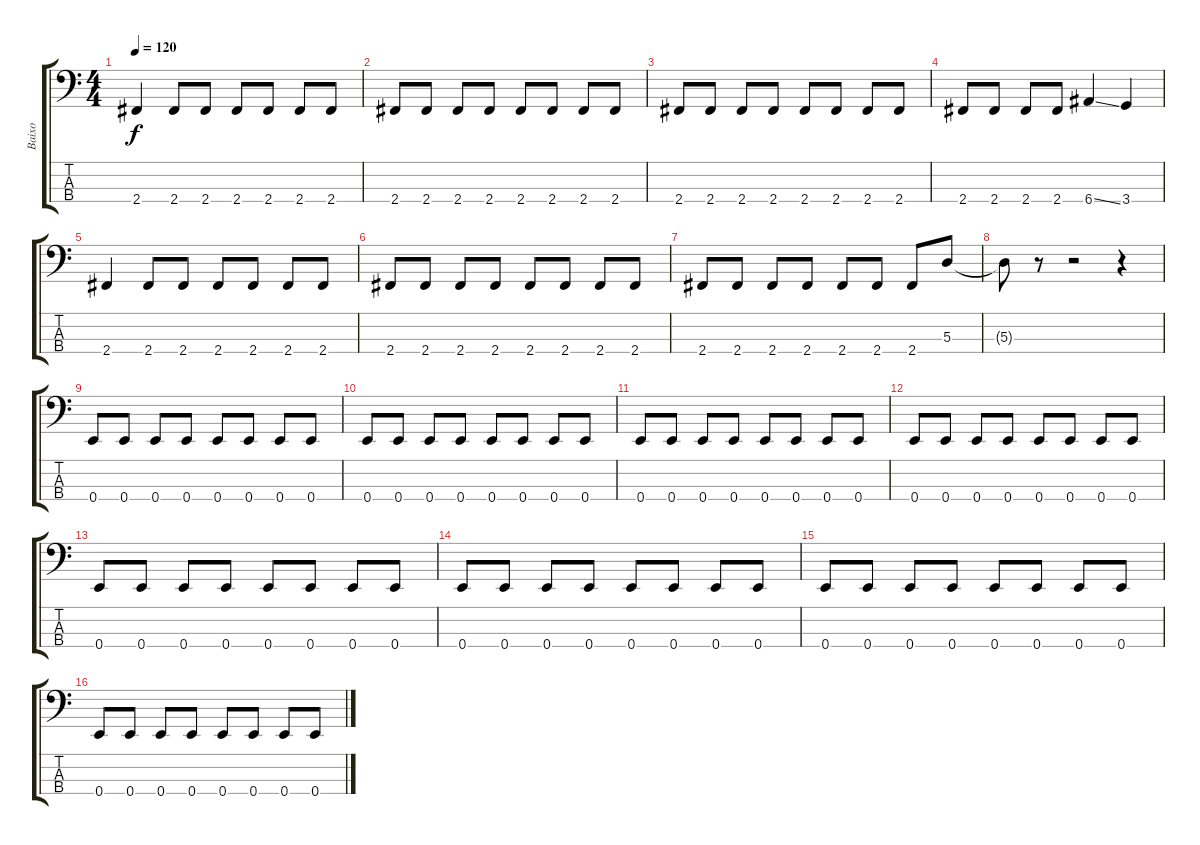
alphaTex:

\track ("Baixo" "Baixo") {instrument electricbassfinger}
\staff {score tabs}
\tuning (G2 D2 A1 E1) {hide}
\ts (4 4)
\tempo 120
\clef f4
\ks c
2.4.4{dy f} 2.4.8 2.4.8 2.4.8 2.4.8 2.4.8 2.4.8 |
2.4.8 2.4.8 2.4.8 2.4.8 2.4.8 2.4.8 2.4.8 2.4.8 |
2.4.8 2.4.8 2.4.8 2.4.8 2.4.8 2.4.8 2.4.8 2.4.8 |
2.4.8 2.4.8 2.4.8 2.4.8 6.4{ss}.4 3.4.4 |
2.4.4 2.4.8 2.4.8 2.4.8 2.4.8 2.4.8 2.4.8 |
2.4.8 2.4.8 2.4.8 2.4.8 2.4.8 2.4.8 2.4.8 2.4.8 |
2.4.8 2.4.8 2.4.8 2.4.8 2.4.8 2.4.8 2.4.8 5.3.8 |
5.3{t}.8 r.8 r.2 r.4 |
0.4.8 0.4.8 0.4.8 0.4.8 0.4.8 0.4.8 0.4.8 0.4.8 |
0.4.8 0.4.8 0.4.8 0.4.8 0.4.8 0.4.8 0.4.8 0.4.8 |
0.4.8 0.4.8 0.4.8 0.4.8 0.4.8 0.4.8 0.4.8 0.4.8 |
0.4.8 0.4.8 0.4.8 0.4.8 0.4.8 0.4.8 0.4.8 0.4.8 |
0.4.8 0.4.8 0.4.8 0.4.8 0.4.8 0.4.8 0.4.8 0.4.8 |
0.4.8 0.4.8 0.4.8 0.4.8 0.4.8 0.4.8 0.4.8 0.4.8 |
0.4.8 0.4.8 0.4.8 0.4.8 0.4.8 0.4.8 0.4.8 0.4.8 |
0.4.8 0.4.8 0.4.8 0.4.8 0.4.8 0.4.8 0.4.8 0.4.8
